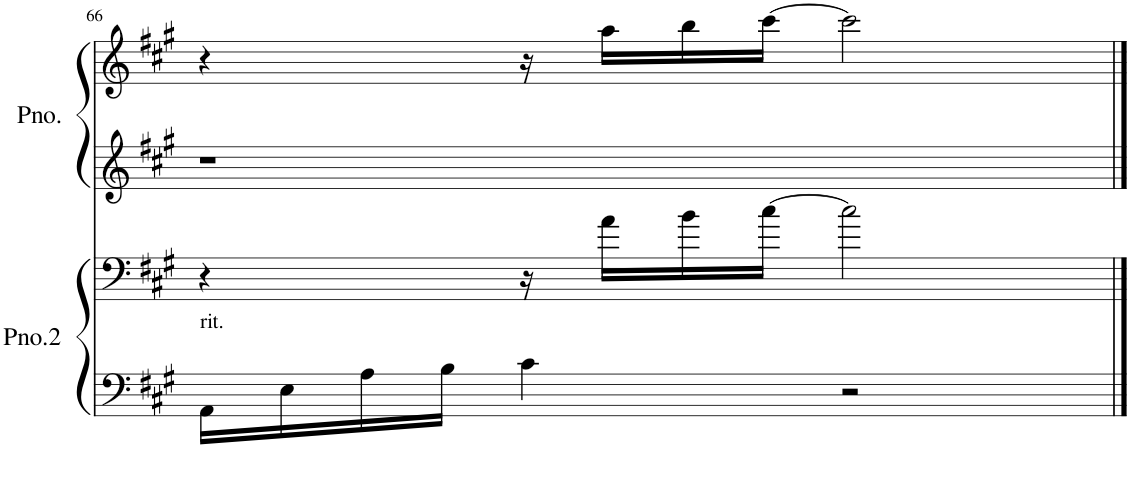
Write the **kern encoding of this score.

**kern	**kern	**kern	**kern
*part2	*part2	*part1	*part1
*staff4	*staff3	*staff2	*staff1
*I"Piano2	*	*I"Piano	*
*I'Pno.2	*	*I'Pno.	*
!!LO:PB:g=z
*clefF4	*clefF4	*clefG2	*clefG2
*k[f#c#g#]	*k[f#c#g#]	*k[f#c#g#]	*k[f#c#g#]
*M4/4	*M4/4	*M4/4	*M4/4
=66	=66	=66	=66
!LO:TX:a:t=rit.	!	!	!
16AA\LL	4r	1r	4r
16E\	.	.	.
16A\	.	.	.
16B\JJ	.	.	.
4c#\	16r	.	16r
.	16a\LL	.	16aa\LL
.	16b\	.	16bb\
.	[16cc#\JJ	.	[16ccc#\JJ
2r	2cc#\]	.	2ccc#\]
==	==	==	==
*-	*-	*-	*-
